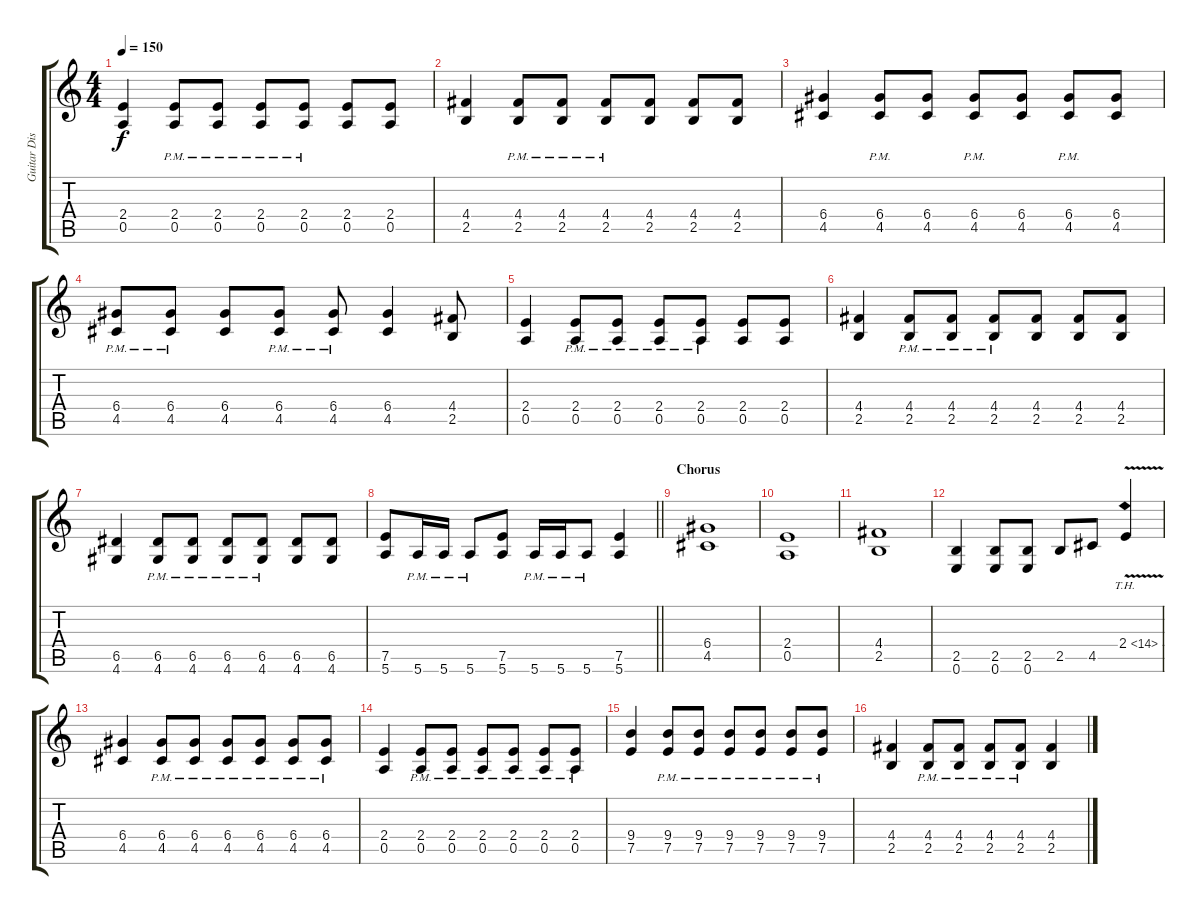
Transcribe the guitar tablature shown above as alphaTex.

\track ("Guitar Dist" "Guitar Dis") {instrument distortionguitar}
\staff {score tabs}
\tuning (E4 B3 G3 D3 A2 E2) {hide}
\ts (4 4)
\tempo 150
\clef g2
\ks c
(2.4 0.5).4{dy f} (2.4{pm} 0.5{pm}).8 (2.4{pm} 0.5{pm}).8 (2.4{pm} 0.5{pm}).8 (2.4{pm} 0.5{pm}).8 (2.4 0.5).8 (2.4 0.5).8 |
(4.4 2.5).4 (4.4{pm} 2.5{pm}).8 (4.4{pm} 2.5{pm}).8 (4.4{pm} 2.5{pm}).8 (4.4 2.5).8 (4.4 2.5).8 (4.4 2.5).8 |
(6.4 4.5).4 (6.4{pm} 4.5{pm}).8 (6.4 4.5).8 (6.4{pm} 4.5{pm}).8 (6.4 4.5).8 (6.4{pm} 4.5{pm}).8 (6.4 4.5).8 |
(6.4{pm} 4.5{pm}).8 (6.4{pm} 4.5{pm}).8 (6.4 4.5).8 (6.4{pm} 4.5{pm}).8 (6.4{pm} 4.5{pm}).8 (6.4 4.5).4 (4.4 2.5).8 |
(2.4 0.5).4 (2.4{pm} 0.5{pm}).8 (2.4{pm} 0.5{pm}).8 (2.4{pm} 0.5{pm}).8 (2.4{pm} 0.5{pm}).8 (2.4 0.5).8 (2.4 0.5).8 |
(4.4 2.5).4 (4.4{pm} 2.5{pm}).8 (4.4{pm} 2.5{pm}).8 (4.4{pm} 2.5{pm}).8 (4.4 2.5).8 (4.4 2.5).8 (4.4 2.5).8 |
(6.5 4.6).4 (6.5{pm} 4.6).8 (6.5{pm} 4.6).8 (6.5{pm} 4.6{pm}).8 (6.5{pm} 4.6{pm}).8 (6.5 4.6).8 (6.5 4.6).8 |
\barLineRight lightlight
(7.5 5.6).8 5.6{pm}.16 5.6{pm}.16 5.6{pm}.8 (7.5 5.6).8 5.6{pm}.16 5.6{pm}.16 5.6{pm}.8 (7.5 5.6).4 |
\section ("" "Chorus")
(6.4 4.5).1 |
(2.4 0.5).1 |
(4.4 2.5).1 |
(2.5 0.6).4 (2.5 0.6).8 (2.5 0.6).8 2.5.8 4.5.8 2.4{th 12 v}.4 |
(6.4 4.5).4 (6.4{pm} 4.5{pm}).8 (6.4{pm} 4.5{pm}).8 (6.4{pm} 4.5{pm}).8 (6.4{pm} 4.5{pm}).8 (6.4{pm} 4.5{pm}).8 (6.4 4.5{pm}).8 |
(2.4 0.5).4 (2.4 0.5{pm}).8 (2.4{pm} 0.5{pm}).8 (2.4{pm} 0.5).8 (2.4{pm} 0.5{pm}).8 (2.4{pm} 0.5).8 (2.4{pm} 0.5{pm}).8 |
(9.4 7.5).4 (9.4{pm} 7.5{pm}).8 (9.4{pm} 7.5{pm}).8 (9.4{pm} 7.5{pm}).8 (9.4{pm} 7.5{pm}).8 (9.4 7.5{pm}).8 (9.4{pm} 7.5{pm}).8 |
(4.4 2.5).4 (4.4{pm} 2.5).8 (4.4{pm} 2.5{pm}).8 (4.4{pm} 2.5{pm}).8 (4.4{pm} 2.5{pm}).8 (4.4 2.5).4
